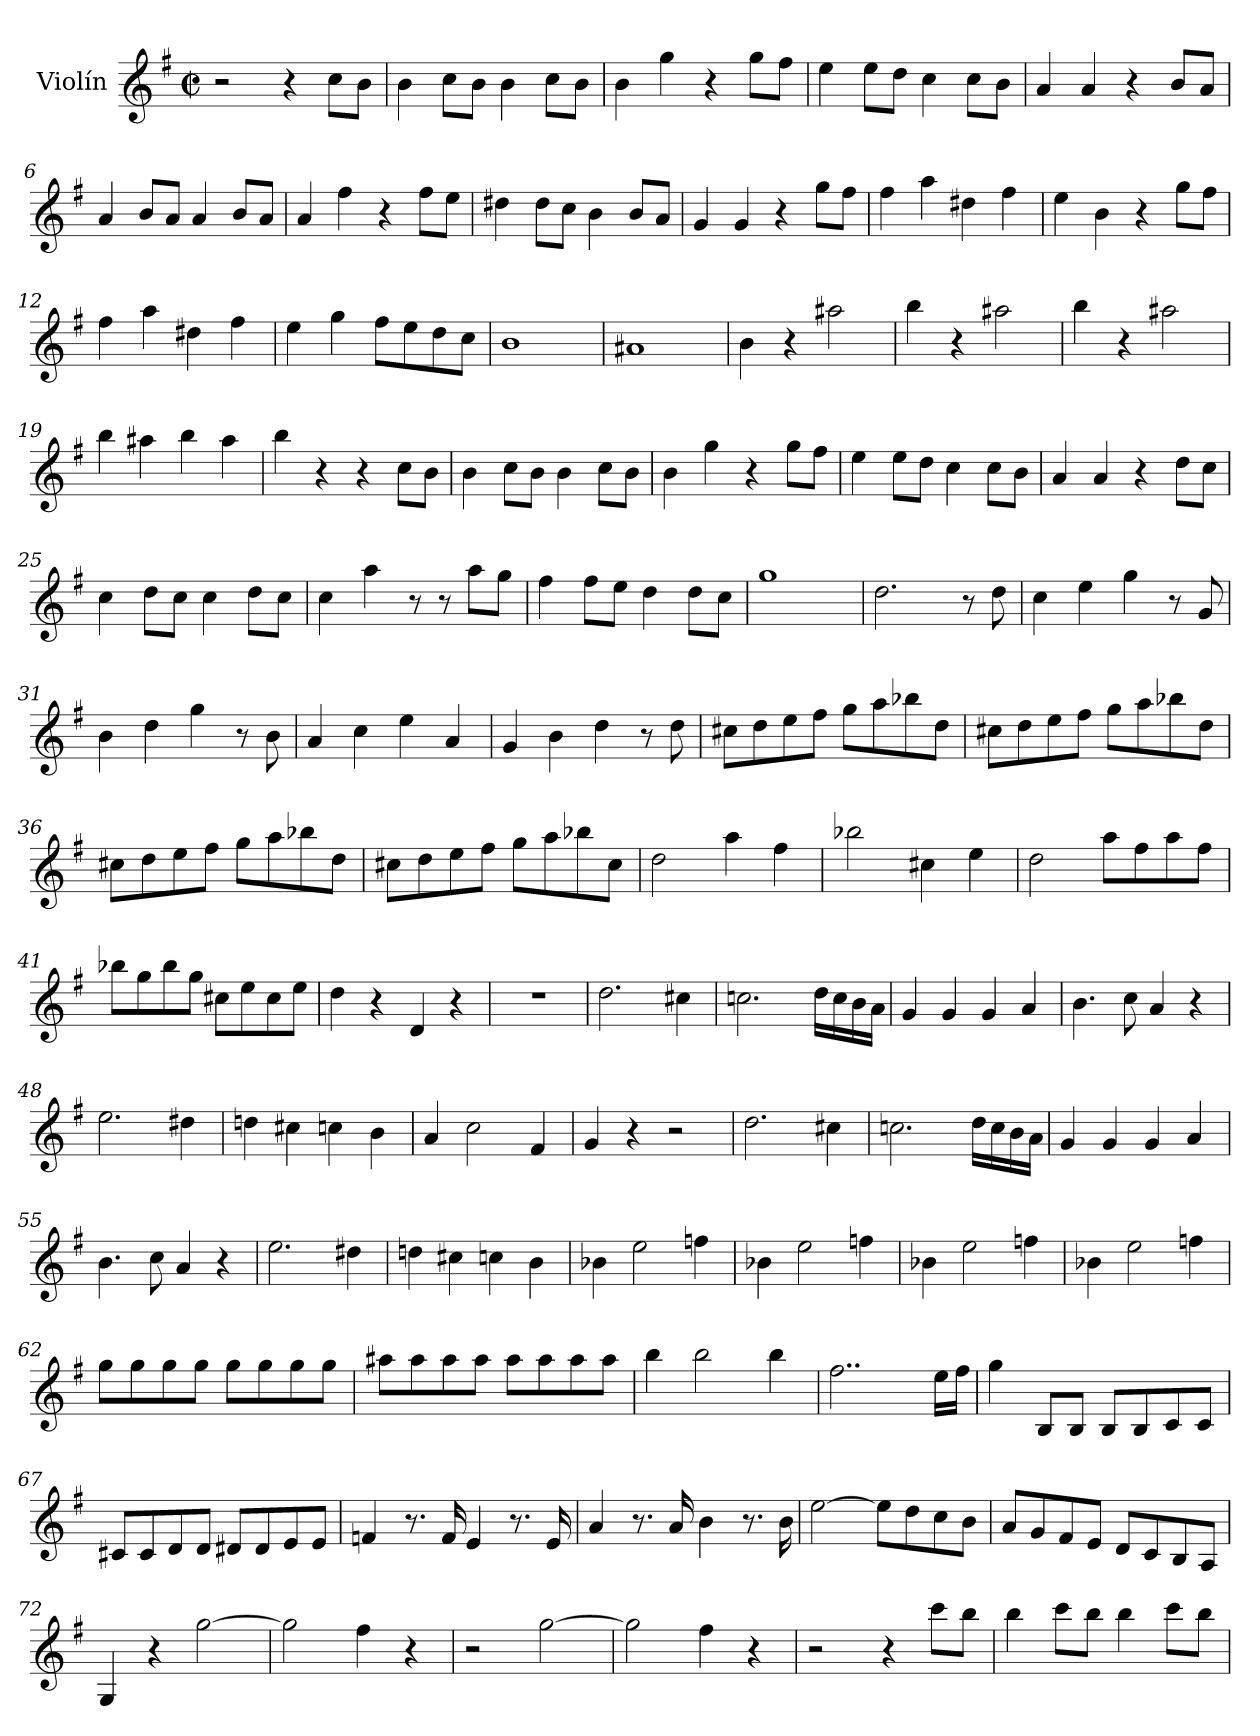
**kern
*part1
*staff1
*I"Violín
*I'Vln.
*clefG2
*k[f#]
*M2/2
*met(c|)
*MM80
=1
2r
4r
8cc\L
8b\J
=2
4b\
8cc\L
8b\J
4b\
8cc\L
8b\J
=3
4b\
4gg\
4r
8gg\L
8ff#\J
=4
4ee\
8ee\L
8dd\J
4cc\
8cc\L
8b\J
=5
4a/
4a/
4r
8b/L
8a/J
!!LO:LB:g=z
=6
4a/
8b/L
8a/J
4a/
8b/L
8a/J
=7
4a/
4ff#\
4r
8ff#\L
8ee\J
=8
4dd#X\
8dd#\L
8cc\J
4b\
8b/L
8a/J
=9
4g/
4g/
4r
8gg\L
8ff#\J
=10
4ff#\
4aa\
4dd#X\
4ff#\
=11
4ee\
4b\
4r
8gg\L
8ff#\J
!!LO:LB:g=z
=12
4ff#\
4aa\
4dd#X\
4ff#\
=13
4ee\
4gg\
8ff#\L
8ee\
8dd\
8cc\J
=14
1b
=15
1a#X
=16
4b\
4r
2aa#X\
=17
4bb\
4r
2aa#X\
=18
4bb\
4r
2aa#X\
!!LO:LB:g=z
=19
4bb\
4aa#X\
4bb\
4aa#\
=20
4bb\
4r
4r
8cc\L
8b\J
=21
4b\
8cc\L
8b\J
4b\
8cc\L
8b\J
=22
4b\
4gg\
4r
8gg\L
8ff#\J
=23
4ee\
8ee\L
8dd\J
4cc\
8cc\L
8b\J
!!LO:LB:g=z
=24
4a/
4a/
4r
8dd\L
8cc\J
=25
4cc\
8dd\L
8cc\J
4cc\
8dd\L
8cc\J
=26
4cc\
4aa\
8r
8r
8aa\L
8gg\J
=27
4ff#\
8ff#\L
8ee\J
4dd\
8dd\L
8cc\J
=28
1gg
=29
2.dd\
8r
8dd\
!!LO:LB:g=z
=30
4cc\
4ee\
4gg\
8r
8g/
=31
4b\
4dd\
4gg\
8r
8b\
=32
4a/
4cc\
4ee\
4a/
=33
4g/
4b\
4dd\
8r
8dd\
=34
8cc#X\L
8dd\
8ee\
8ff#\J
8gg\L
8aa\
8bb-X\
8dd\J
!!LO:LB:g=z
=35
8cc#X\L
8dd\
8ee\
8ff#\J
8gg\L
8aa\
8bb-X\
8dd\J
=36
8cc#X\L
8dd\
8ee\
8ff#\J
8gg\L
8aa\
8bb-X\
8dd\J
=37
8cc#X\L
8dd\
8ee\
8ff#\J
8gg\L
8aa\
8bb-X\
8cc#\J
=38
2dd\
4aa\
4ff#\
=39
2bb-X\
4cc#X\
4ee\
!!LO:LB:g=z
=40
2dd\
8aa\L
8ff#\
8aa\
8ff#\J
=41
8bb-X\L
8gg\
8bb-\
8gg\J
8cc#X\L
8ee\
8cc#\
8ee\J
=42
4dd\
4r
4d/
4r
=43
1r
=44
2.dd\
4cc#X\
=45
2.ccn\
16dd\LL
16cc\
16b\
16a\JJ
!!LO:LB:g=z
=46
4g/
4g/
4g/
4a/
=47
4.b\
8cc\
4a/
4r
=48
2.ee\
4dd#X\
=49
4ddn\
4cc#X\
4ccn\
4b\
=50
4a/
2cc\
4f#/
=51
4g/
4r
2r
=52
2.dd\
4cc#X\
!!LO:LB:g=z
=53
2.ccn\
16dd\LL
16cc\
16b\
16a\JJ
=54
4g/
4g/
4g/
4a/
=55
4.b\
8cc\
4a/
4r
=56
2.ee\
4dd#X\
=57
4ddn\
4cc#X\
4ccn\
4b\
=58
4b-X\
2ee\
4ffn\
!!LO:PB:g=z
=59
4b-X\
2ee\
4ffn\
=60
4b-X\
2ee\
4ffn\
=61
4b-X\
2ee\
4ffn\
=62
8gg\L
8gg\
8gg\
8gg\J
8gg\L
8gg\
8gg\
8gg\J
!!LO:LB:g=z
=63
8aa#X\L
8aa#\
8aa#\
8aa#\J
8aa#\L
8aa#\
8aa#\
8aa#\J
=64
4bb\
2bb\
4bb\
=65
2..ff#\
16ee\LL
16ff#\JJ
!!LO:LB:g=z
=66
4gg\
8B/L
8B/J
8B/L
8B/
8c/
8c/J
=67
8c#X/L
8c#/
8d/
8d/J
8d#X/L
8d#/
8e/
8e/J
!!LO:LB:g=z
=68
4fn/
8.r
16f/
4e/
8.r
16e/
=69
4a/
8.r
16a/
4b\
8.r
16b\
=70
[2ee\
8ee\L]
8dd\
8cc\
8b\J
!!LO:LB:g=z
=71
8a/L
8g/
8f#/
8e/J
8d/L
8c/
8B/
8A/J
=72
4G/
4r
[2gg\
=73
2gg\]
4ff#\
4r
=74
2r
[2gg\
=75
2gg\]
4ff#\
4r
!!LO:LB:g=z
=76
2r
4r
8ccc\L
8bb\J
=77
4bb\
8ccc\L
8bb\J
4bb\
8ccc\L
8bb\J
=
*-
